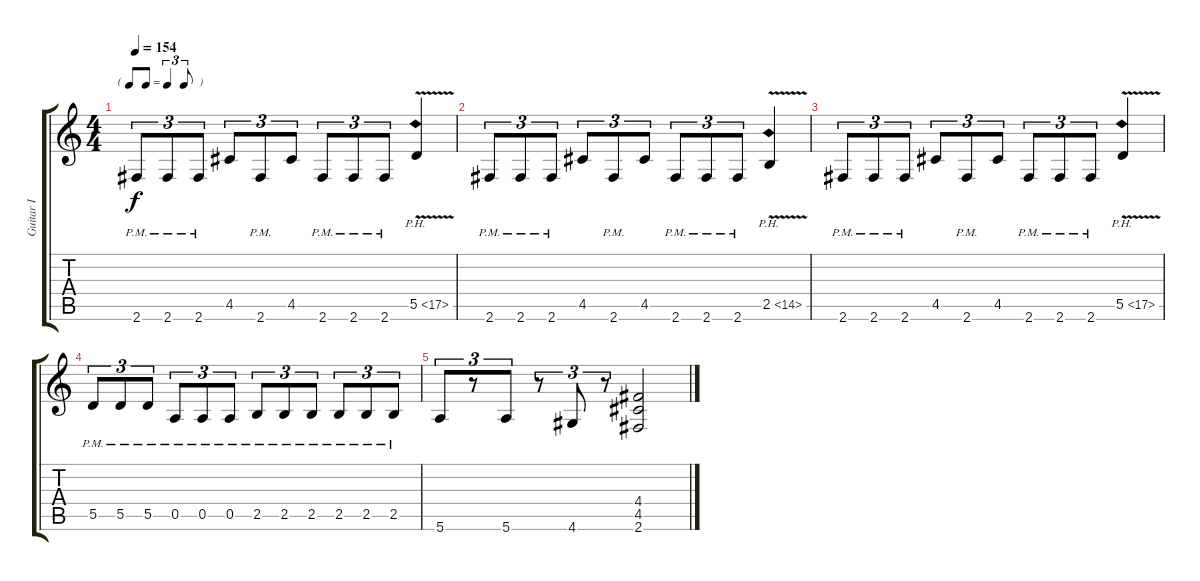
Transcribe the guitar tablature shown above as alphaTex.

\track ("Guitar I" "Guitar I") {instrument overdrivenguitar}
\staff {score tabs}
\tuning (E4 B3 G3 D3 A2 E2) {hide}
\ts (4 4)
\tf triplet8th
\tempo 154
\clef g2
\ks c
2.6{pm}.8{tu (3 2) dy f} 2.6{pm}.8{tu (3 2)} 2.6{pm}.8{tu (3 2)} 4.5.8{tu (3 2)} 2.6{pm}.8{tu (3 2)} 4.5.8{tu (3 2)} 2.6{pm}.8{tu (3 2)} 2.6{pm}.8{tu (3 2)} 2.6{pm}.8{tu (3 2)} 5.5{ph 12 v}.4 |
2.6{pm}.8{tu (3 2)} 2.6{pm}.8{tu (3 2)} 2.6{pm}.8{tu (3 2)} 4.5.8{tu (3 2)} 2.6{pm}.8{tu (3 2)} 4.5.8{tu (3 2)} 2.6{pm}.8{tu (3 2)} 2.6{pm}.8{tu (3 2)} 2.6{pm}.8{tu (3 2)} 2.5{ph 12 v}.4 |
2.6{pm}.8{tu (3 2)} 2.6{pm}.8{tu (3 2)} 2.6{pm}.8{tu (3 2)} 4.5.8{tu (3 2)} 2.6{pm}.8{tu (3 2)} 4.5.8{tu (3 2)} 2.6{pm}.8{tu (3 2)} 2.6{pm}.8{tu (3 2)} 2.6{pm}.8{tu (3 2)} 5.5{ph 12 v}.4 |
5.5{pm}.8{tu (3 2)} 5.5{pm}.8{tu (3 2)} 5.5{pm}.8{tu (3 2)} 0.5{pm}.8{tu (3 2)} 0.5{pm}.8{tu (3 2)} 0.5{pm}.8{tu (3 2)} 2.5{pm}.8{tu (3 2)} 2.5{pm}.8{tu (3 2)} 2.5{pm}.8{tu (3 2)} 2.5{pm}.8{tu (3 2)} 2.5{pm}.8{tu (3 2)} 2.5{pm}.8{tu (3 2)} |
5.6.8{tu (3 2)} r.8{tu (3 2)} 5.6.8{tu (3 2)} r.8{tu (3 2)} 4.6.8{tu (3 2)} r.8{tu (3 2)} (4.4 4.5 2.6).2
